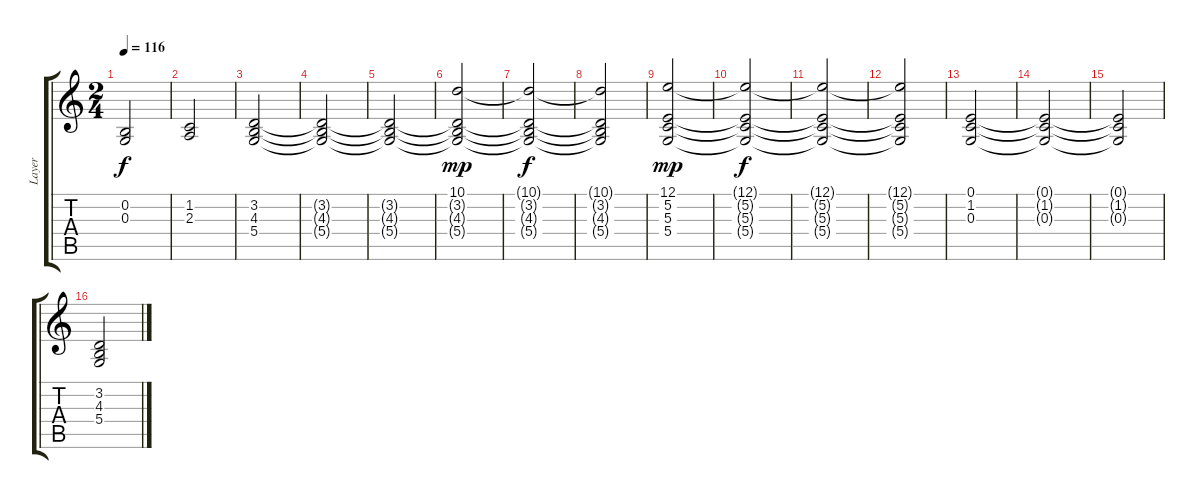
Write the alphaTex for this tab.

\track ("Layer" "Layer") {instrument synthstrings2}
\staff {score tabs}
\tuning (E4 B3 G3 D3 A2 E2) {hide}
\ts (2 4)
\tempo 116
\clef g2
\ks c
(0.2{t} 0.3{t}).2{dy f} |
(1.2 2.3).2 |
(3.2 4.3 5.4).2 |
(3.2{t} 4.3{t} 5.4{t}).2 |
(3.2{t} 4.3{t} 5.4{t}).2 |
(10.1 3.2{t} 4.3{t} 5.4{t}).2{dy mp} |
(10.1{t} 3.2{t} 4.3{t} 5.4{t}).2{dy f} |
(10.1{t} 3.2{t} 4.3{t} 5.4{t}).2 |
(12.1 5.2 5.3 5.4).2{dy mp} |
(12.1{t} 5.2{t} 5.3{t} 5.4{t}).2{dy f} |
(12.1{t} 5.2{t} 5.3{t} 5.4{t}).2 |
(12.1{t} 5.2{t} 5.3{t} 5.4{t}).2 |
(0.1 1.2 0.3).2 |
(0.1{t} 1.2{t} 0.3{t}).2 |
(0.1{t} 1.2{t} 0.3{t}).2 |
(3.2 4.3 5.4).2
